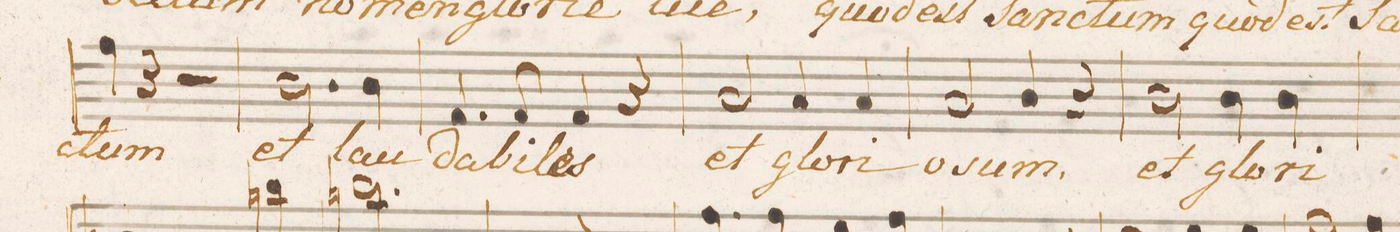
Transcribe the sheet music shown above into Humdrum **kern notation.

**kern	**text	**dynam
*I"Basso.	*	*
*clefF4	*	*
*k[b-e-a-d-]	*	*
*met(C.)	*	*
*M4/4	*	*
4A-\	-ctum	.
4r	.	.
2r	.	.
=38	=38	=38
2.D-\	et	.
4D-\	lau-	.
=39	=39	=39
4.AA-/	-da-	.
8AA-/	-bi-	.
4AA-/	-lis	.
4r	.	.
=40	=40	=40
2C/	et	.
4C/	glo-	.
4C/	-ri-	.
=41	=41	=41
2C/	-o-	.
4D-/	-sum,	.
4r	.	.
=42	=42	=42
2D-\	et	.
4D-\	glo-	.
4D-\	-ri-	.
=43	=43	=43
*-	*-	*-
